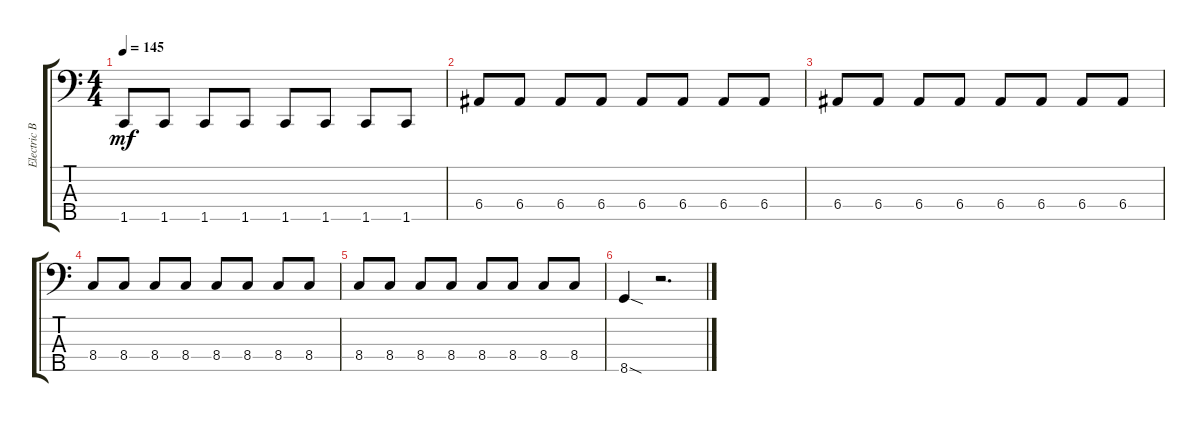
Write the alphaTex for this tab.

\track ("Electric Bass" "Electric B") {instrument electricbassfinger}
\staff {score tabs}
\tuning (G2 D2 A1 E1 B0) {hide}
\ts (4 4)
\tempo 145
\clef f4
\ks c
1.5.8{dy mf} 1.5.8 1.5.8 1.5.8 1.5.8 1.5.8 1.5.8 1.5.8 |
6.4.8 6.4.8 6.4.8 6.4.8 6.4.8 6.4.8 6.4.8 6.4.8 |
6.4.8 6.4.8 6.4.8 6.4.8 6.4.8 6.4.8 6.4.8 6.4.8 |
8.4.8 8.4.8 8.4.8 8.4.8 8.4.8 8.4.8 8.4.8 8.4.8 |
8.4.8 8.4.8 8.4.8 8.4.8 8.4.8 8.4.8 8.4.8 8.4.8 |
8.5{sod}.4 r.2{d}
